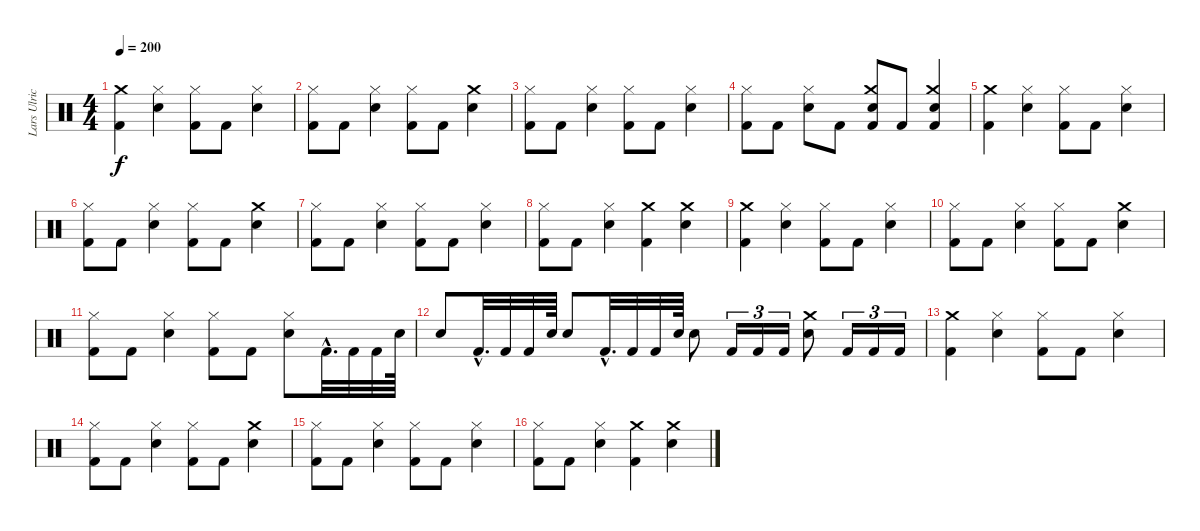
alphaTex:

\track ("Lars Ulrich" "Lars Ulric") {instrument percussion}
\staff {score}
\articulation defaults
\ts (4 4)
\tempo 200
\clef neutral
\ks c
("Kick (hit) 2" "Crash medium (hit)").4{dy f} ("Hi-Hat (closed)" "Snare (hit) 2").4 ("Hi-Hat (closed)" "Kick (hit) 2").8 "Kick (hit) 2".8 ("Snare (hit) 2" "Hi-Hat (closed)").4 |
("Hi-Hat (closed)" "Kick (hit) 2").8 "Kick (hit) 2".8 ("Snare (hit) 2" "Hi-Hat (closed)").4 ("Hi-Hat (closed)" "Kick (hit) 2").8 "Kick (hit) 2".8 ("Crash medium (hit)" "Snare (hit) 2").4 |
("Hi-Hat (closed)" "Kick (hit) 2").8 "Kick (hit) 2".8 ("Snare (hit) 2" "Hi-Hat (closed)").4 ("Hi-Hat (closed)" "Kick (hit) 2").8 "Kick (hit) 2".8 ("Snare (hit) 2" "Hi-Hat (closed)").4 |
("Hi-Hat (closed)" "Kick (hit) 2").8 "Kick (hit) 2".8 ("Snare (hit) 2" "Hi-Hat (closed)").8 "Kick (hit) 2".8 ("Snare (hit) 2" "Crash medium (hit)" "Kick (hit) 2").8 "Kick (hit) 2".8 ("Kick (hit) 2" "Crash medium (hit)" "Snare (hit) 2").4 |
("Kick (hit) 2" "Crash medium (hit)").4 ("Hi-Hat (closed)" "Snare (hit) 2").4 ("Hi-Hat (closed)" "Kick (hit) 2").8 "Kick (hit) 2".8 ("Snare (hit) 2" "Hi-Hat (closed)").4 |
("Hi-Hat (closed)" "Kick (hit) 2").8 "Kick (hit) 2".8 ("Snare (hit) 2" "Hi-Hat (closed)").4 ("Hi-Hat (closed)" "Kick (hit) 2").8 "Kick (hit) 2".8 ("Crash medium (hit)" "Snare (hit) 2").4 |
("Hi-Hat (closed)" "Kick (hit) 2").8 "Kick (hit) 2".8 ("Snare (hit) 2" "Hi-Hat (closed)").4 ("Hi-Hat (closed)" "Kick (hit) 2").8 "Kick (hit) 2".8 ("Snare (hit) 2" "Hi-Hat (closed)").4 |
("Hi-Hat (closed)" "Kick (hit) 2").8 "Kick (hit) 2".8 ("Snare (hit) 2" "Hi-Hat (closed)").4 ("Crash medium (hit)" "Kick (hit) 2").4 ("Crash medium (hit)" "Snare (hit) 2").4 |
("Kick (hit) 2" "Crash medium (hit)").4 ("Hi-Hat (closed)" "Snare (hit) 2").4 ("Hi-Hat (closed)" "Kick (hit) 2").8 "Kick (hit) 2".8 ("Snare (hit) 2" "Hi-Hat (closed)").4 |
("Hi-Hat (closed)" "Kick (hit) 2").8 "Kick (hit) 2".8 ("Snare (hit) 2" "Hi-Hat (closed)").4 ("Hi-Hat (closed)" "Kick (hit) 2").8 "Kick (hit) 2".8 ("Crash medium (hit)" "Snare (hit) 2").4 |
("Hi-Hat (closed)" "Kick (hit) 2").8 "Kick (hit) 2".8 ("Snare (hit) 2" "Hi-Hat (closed)").4 ("Hi-Hat (closed)" "Kick (hit) 2").8 "Kick (hit) 2".8 ("Snare (hit) 2" "Hi-Hat (closed)").8 "Kick (hit) 2"{hac}.32{d} "Kick (hit) 2".32 "Kick (hit) 2".32 "Snare (hit) 2".64 |
"Snare (hit) 2".8 "Kick (hit) 2"{hac}.32{d} "Kick (hit) 2".32 "Kick (hit) 2".32 "Snare (hit) 2".64 "Snare (hit) 2".8 "Kick (hit) 2"{hac}.32{d} "Kick (hit) 2".32 "Kick (hit) 2".32 "Snare (hit) 2".64 "Snare (hit) 2".8 "Kick (hit) 2".16{tu (3 2)} "Kick (hit) 2".16{tu (3 2)} "Kick (hit) 2".16{tu (3 2)} ("Crash medium (hit)" "Snare (hit) 2").8 "Kick (hit) 2".16{tu (3 2)} "Kick (hit) 2".16{tu (3 2)} "Kick (hit) 2".16{tu (3 2)} |
("Kick (hit) 2" "Crash medium (hit)").4 ("Hi-Hat (closed)" "Snare (hit) 2").4 ("Hi-Hat (closed)" "Kick (hit) 2").8 "Kick (hit) 2".8 ("Snare (hit) 2" "Hi-Hat (closed)").4 |
("Hi-Hat (closed)" "Kick (hit) 2").8 "Kick (hit) 2".8 ("Snare (hit) 2" "Hi-Hat (closed)").4 ("Hi-Hat (closed)" "Kick (hit) 2").8 "Kick (hit) 2".8 ("Crash medium (hit)" "Snare (hit) 2").4 |
("Hi-Hat (closed)" "Kick (hit) 2").8 "Kick (hit) 2".8 ("Snare (hit) 2" "Hi-Hat (closed)").4 ("Hi-Hat (closed)" "Kick (hit) 2").8 "Kick (hit) 2".8 ("Snare (hit) 2" "Hi-Hat (closed)").4 |
("Hi-Hat (closed)" "Kick (hit) 2").8 "Kick (hit) 2".8 ("Snare (hit) 2" "Hi-Hat (closed)").4 ("Crash medium (hit)" "Kick (hit) 2").4 ("Crash medium (hit)" "Snare (hit) 2").4
